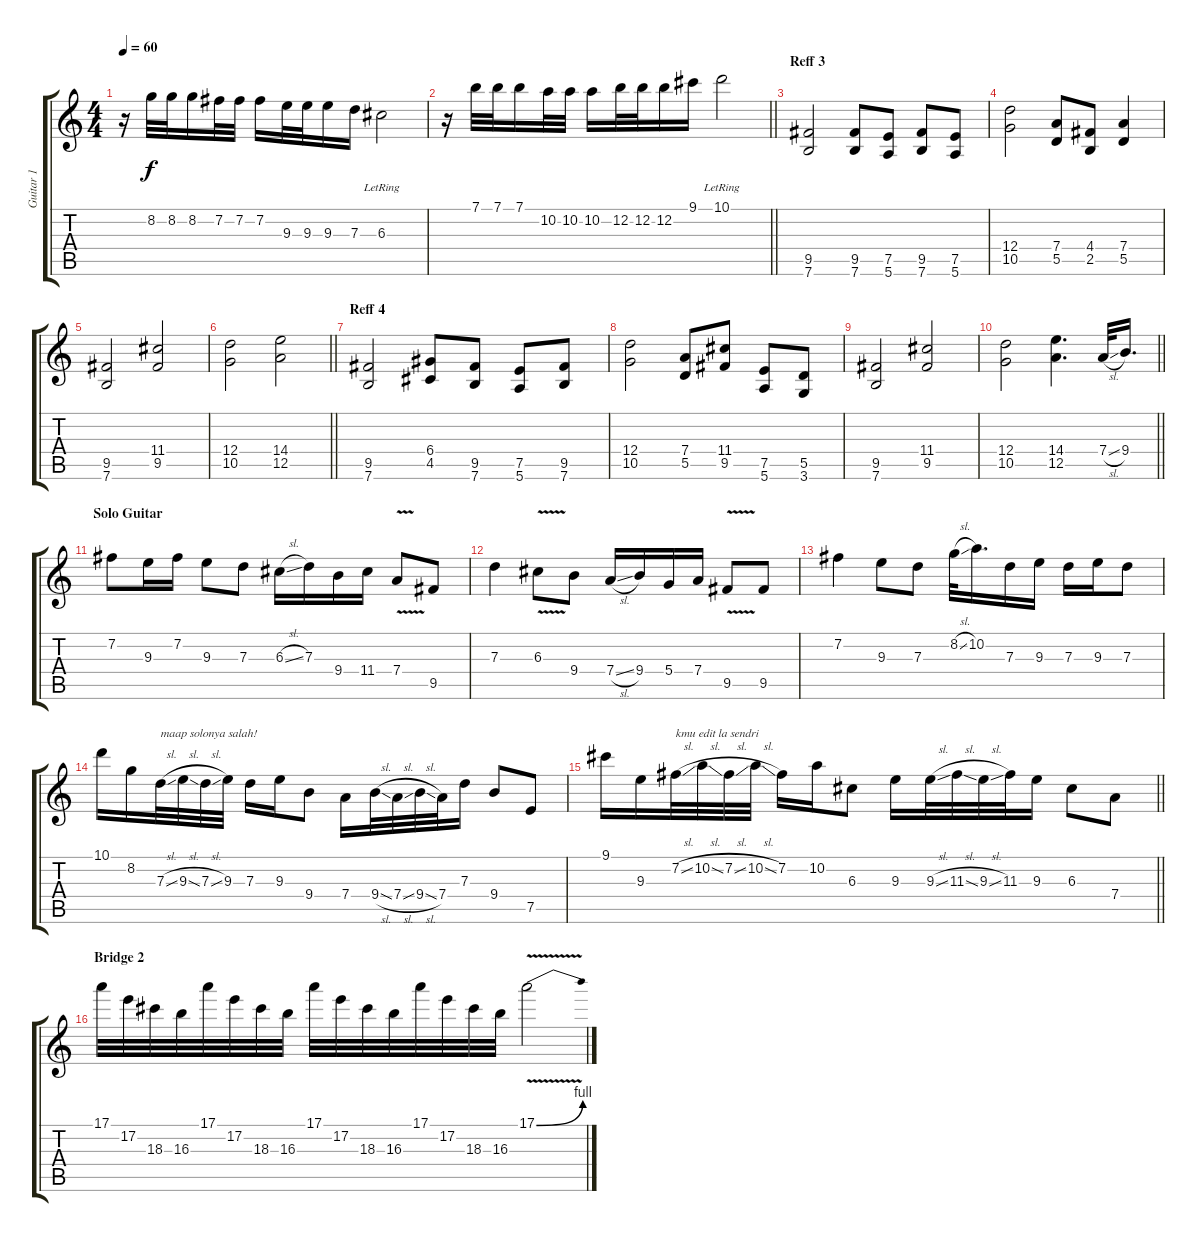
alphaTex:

\track ("Guitar 1" "Guitar 1") {instrument acousticguitarsteel}
\staff {score tabs}
\tuning (E4 B3 G3 D3 A2 E2) {hide}
\ts (4 4)
\tempo 60
\clef g2
\ks c
r.16{dy f} 8.2.32 8.2.32 8.2.16 7.2.32 7.2.32 7.2.16 9.3.32 9.3.32 9.3.16 7.3.16 6.3{lr}.2 |
\barLineRight lightlight
r.16 7.1.32 7.1.32 7.1.16 10.2.32 10.2.32 10.2.16 12.2.32 12.2.32 12.2.16 9.1.16 10.1{lr}.2 |
\section ("" "Reff 3")
(9.5 7.6).2{instrument overdrivenguitar} (9.5 7.6).8 (7.5 5.6).8 (9.5 7.6).8 (7.5 5.6).8 |
(12.4 10.5).2 (7.4 5.5).8 (4.4 2.5).8 (7.4 5.5).4 |
(9.5 7.6).2 (11.4 9.5).2 |
\barLineRight lightlight
(12.4 10.5).2 (14.4 12.5).2 |
\section ("" "Reff 4")
(9.5 7.6).2 (6.4 4.5).8 (9.5 7.6).8 (7.5 5.6).8 (9.5 7.6).8 |
(12.4 10.5).2 (7.4 5.5).8 (11.4 9.5).8 (7.5 5.6).8 (5.5 3.6).8 |
(9.5 7.6).2 (11.4 9.5).2 |
\barLineRight lightlight
(12.4 10.5).2 (14.4 12.5).4{d} 7.4{sl}.32{volume 16} 9.4.16{d} |
\section ("" "Solo Guitar")
7.2.8 9.3.16 7.2.16 9.3.8 7.3.8 6.3{sl}.16 7.3.16 9.4.16 11.4.16 7.4{v}.8 9.5.8 |
7.3.4 6.3{v}.8 9.4.8 7.4{sl}.16 9.4.16 5.4.16 7.4.16 9.5{v}.8 9.5.8 |
7.2.4 9.3.8 7.3.8 8.2{sl}.32 10.2.16{d} 7.3.16 9.3.16 7.3.16 9.3.16 7.3.8 |
10.1.16 8.2.16 7.3{sl}.32{txt "maap solonya salah!"} 9.3{sl}.32 7.3{sl}.32 9.3.32 7.3.16 9.3.16 9.4.8 7.4.16 9.4{sl}.32 7.4{sl}.32 9.4{sl}.32 7.4.32 7.3.16 9.4.8 7.5.8 |
\barLineRight lightlight
9.1.16 9.3.16 7.2{sl}.32{txt "kmu edit la sendri"} 10.2{sl}.32 7.2{sl}.32 10.2{sl}.32 7.2.16 10.2.16 6.3.8 9.3.16 9.3{sl}.32 11.3{sl}.32 9.3{sl}.32 11.3.32 9.3.16 6.3.8 7.4.8 |
\section ("" "Bridge 2")
17.1.32 17.2.32 18.3.32 16.3.32 17.1.32 17.2.32 18.3.32 16.3.32 17.1.32 17.2.32 18.3.32 16.3.32 17.1.32 17.2.32 18.3.32 16.3.32 17.1{be (bend 0 0 60 4) v}.2
